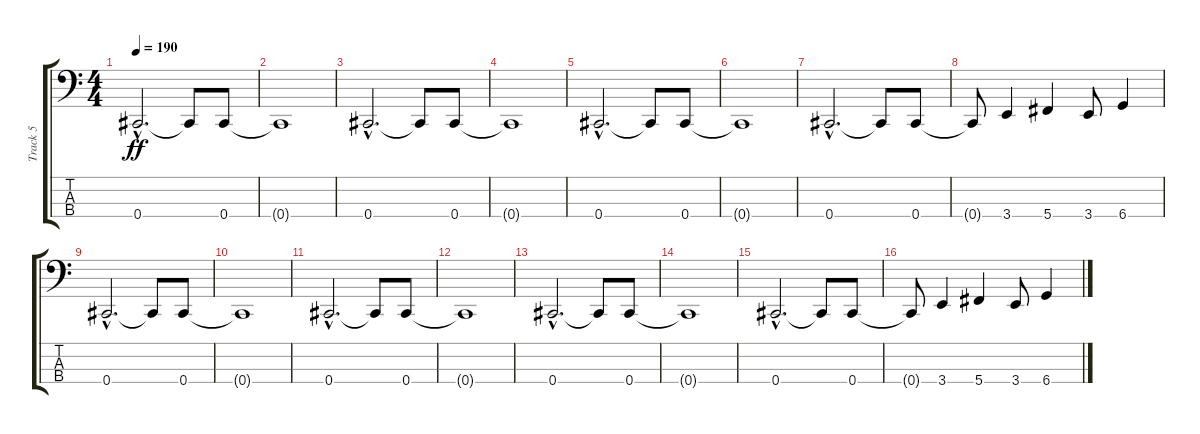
\track ("Track 5" "Track 5") {instrument electricbasspick}
\staff {score tabs}
\tuning (E2 B1 Gb1 Db1) {hide}
\ts (4 4)
\tempo 190
\clef f4
\ks c
0.4{hac}.2{d dy ff} 0.4{t}.8 0.4.8 |
0.4{t}.1 |
0.4{hac}.2{d} 0.4{t}.8 0.4.8 |
0.4{t}.1 |
0.4{hac}.2{d} 0.4{t}.8 0.4.8 |
0.4{t}.1 |
0.4{hac}.2{d} 0.4{t}.8 0.4.8 |
0.4{t}.8 3.4.4 5.4.4 3.4.8 6.4.4 |
0.4{hac}.2{d} 0.4{t}.8 0.4.8 |
0.4{t}.1 |
0.4{hac}.2{d} 0.4{t}.8 0.4.8 |
0.4{t}.1 |
0.4{hac}.2{d} 0.4{t}.8 0.4.8 |
0.4{t}.1 |
0.4{hac}.2{d} 0.4{t}.8 0.4.8 |
0.4{t}.8 3.4.4 5.4.4 3.4.8 6.4.4
